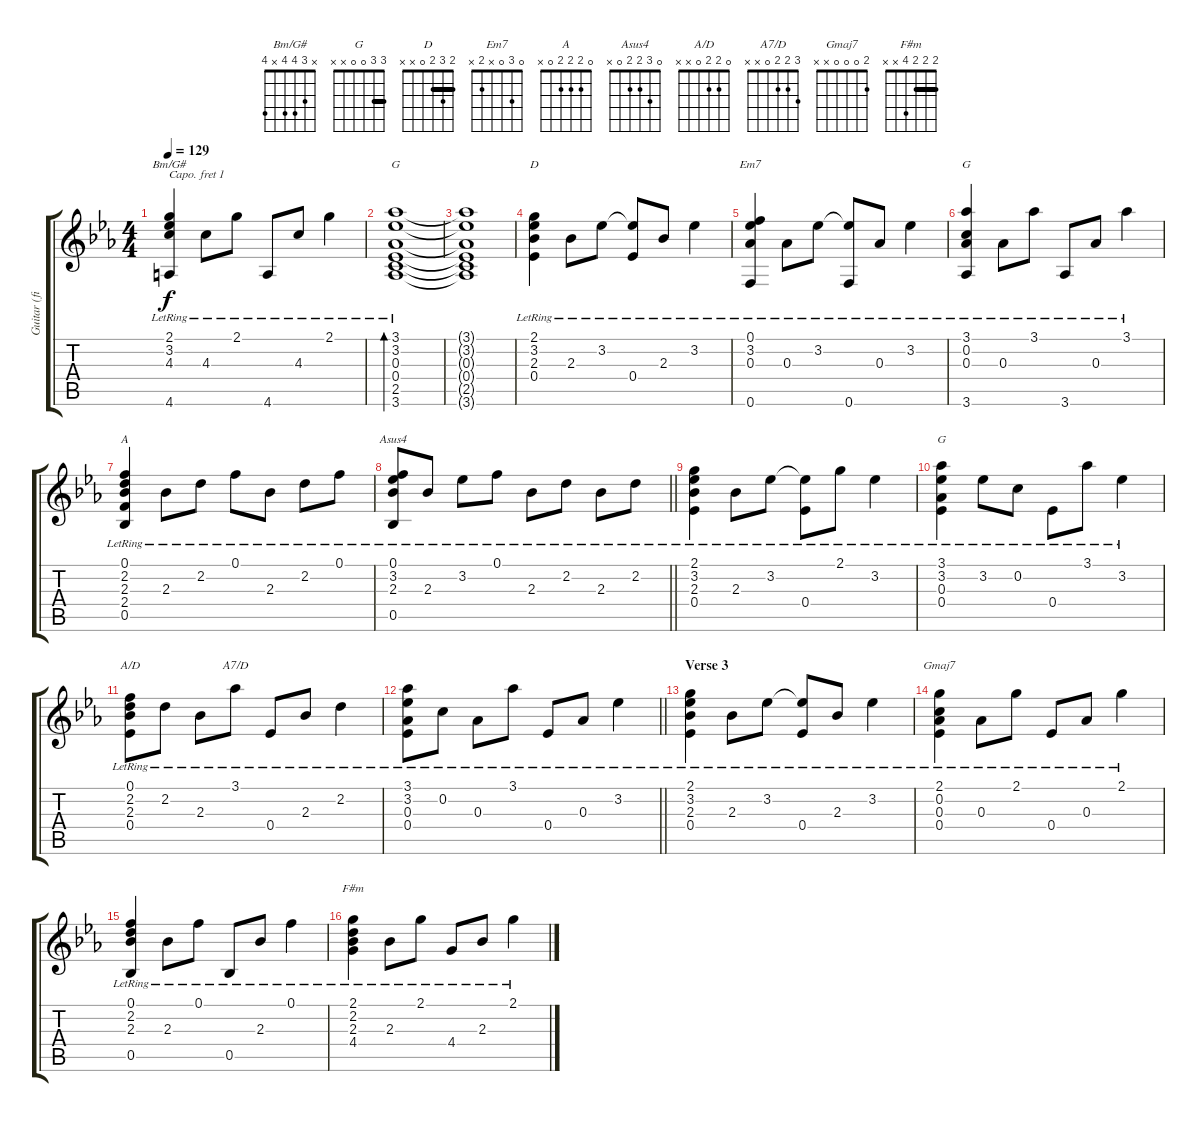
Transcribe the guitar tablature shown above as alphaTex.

\track ("Guitar (fingerstyle) - Capo I" "Guitar (fi") {instrument acousticguitarsteel}
\staff {score tabs}
\capo 1
\tuning (E4 B3 G3 D3 A2 E2) {hide}
\chord ("Bm/G#" x 3 4 4 x 4)
\chord ("G" 3 3 0 0 2 3) {barre 3}
\chord ("D" 2 3 2 0 x x) {barre 2}
\chord ("Em7" 0 3 0 x 2 x)
\chord ("G" 3 0 0 0 2 3)
\chord ("A" 0 2 2 2 0 x)
\chord ("Asus4" 0 3 2 2 0 x)
\chord ("G" 3 3 0 0 x x) {barre 3}
\chord ("A/D" 0 2 2 0 x x)
\chord ("A7/D" 3 2 2 0 x x)
\chord ("Gmaj7" 2 0 0 0 x x)
\chord ("F#m" 2 2 2 4 x x) {barre 2}
\ts (4 4)
\tempo 129
\clef g2
\ks eb
(2.1{lr} 3.2{lr} 4.3{lr} 4.6{lr}).4{ch "Bm/G#" dy f} 4.3{lr}.8 2.1{lr}.8 4.6{lr}.8 4.3{lr}.8 2.1{lr}.4 |
(3.1{lr} 3.2{lr} 0.3{lr} 0.4{lr} 2.5{lr} 3.6{lr}).1{bd 120 ch "G"} |
(3.1{t} 3.2{t} 0.3{t} 0.4{t} 2.5{t} 3.6{t}).1 |
(2.1{lr} 3.2{lr} 2.3{lr} 0.4{lr}).4{ch "D"} 2.3{lr}.8 3.2{lr}.8 (3.2{t} 0.4{lr}).8 2.3{lr}.8 3.2{lr}.4 |
(0.1{lr} 3.2{lr} 0.3{lr} 0.6{lr}).4{ch "Em7"} 0.3{lr}.8 3.2{lr}.8 (3.2{t} 0.6{lr}).8 0.3{lr}.8 3.2{lr}.4 |
(3.1{lr} 0.2{lr} 0.3{lr} 3.6{lr}).4{ch "G"} 0.3{lr}.8 3.1{lr}.8 3.6{lr}.8 0.3{lr}.8 3.1{lr}.4 |
(0.1{lr} 2.2{lr} 2.3{lr} 2.4{lr} 0.5{lr}).4{ch "A"} 2.3{lr}.8 2.2{lr}.8 0.1{lr}.8 2.3{lr}.8 2.2{lr}.8 0.1{lr}.8 |
\barLineRight lightlight
(0.1{lr} 3.2{lr} 2.3{lr} 0.5{lr}).8{ch "Asus4"} 2.3{lr}.8 3.2{lr}.8 0.1{lr}.8 2.3{lr}.8 2.2{lr}.8 2.3{lr}.8 2.2{lr}.8 |
(2.1{lr} 3.2{lr} 2.3{lr} 0.4{lr}).4 2.3{lr}.8 3.2{lr}.8 (3.2{t} 0.4{lr}).8 2.1{lr}.8 3.2{lr}.4 |
(3.1{lr} 3.2{lr} 0.3{lr} 0.4{lr}).4{ch "G"} 3.2{lr}.8 0.2{lr}.8 0.4{lr}.8 3.1{lr}.8 3.2{lr}.4 |
(0.1{lr} 2.2{lr} 2.3{lr} 0.4{lr}).8{ch "A/D"} 2.2{lr}.8 2.3{lr}.8 3.1{lr}.8{ch "A7/D"} 0.4{lr}.8 2.3{lr}.8 2.2{lr}.4 |
\barLineRight lightlight
(3.1{lr} 3.2{lr} 0.3{lr} 0.4{lr}).8 0.2{lr}.8 0.3{lr}.8 3.1{lr}.8 0.4{lr}.8 0.3{lr}.8 3.2{lr}.4 |
\section ("" "Verse 3")
(2.1{lr} 3.2{lr} 2.3{lr} 0.4{lr}).4 2.3{lr}.8 3.2{lr}.8 (3.2{t} 0.4{lr}).8 2.3{lr}.8 3.2{lr}.4 |
(2.1{lr} 0.2{lr} 0.3{lr} 0.4{lr}).4{ch "Gmaj7"} 0.3{lr}.8 2.1{lr}.8 0.4{lr}.8 0.3{lr}.8 2.1{lr}.4 |
(0.1{lr} 2.2{lr} 2.3{lr} 0.5{lr}).4 2.3{lr}.8 0.1{lr}.8 0.5{lr}.8 2.3{lr}.8 0.1{lr}.4 |
(2.1{lr} 2.2{lr} 2.3{lr} 4.4{lr}).4{ch "F#m"} 2.3{lr}.8 2.1{lr}.8 4.4{lr}.8 2.3{lr}.8 2.1{lr}.4
